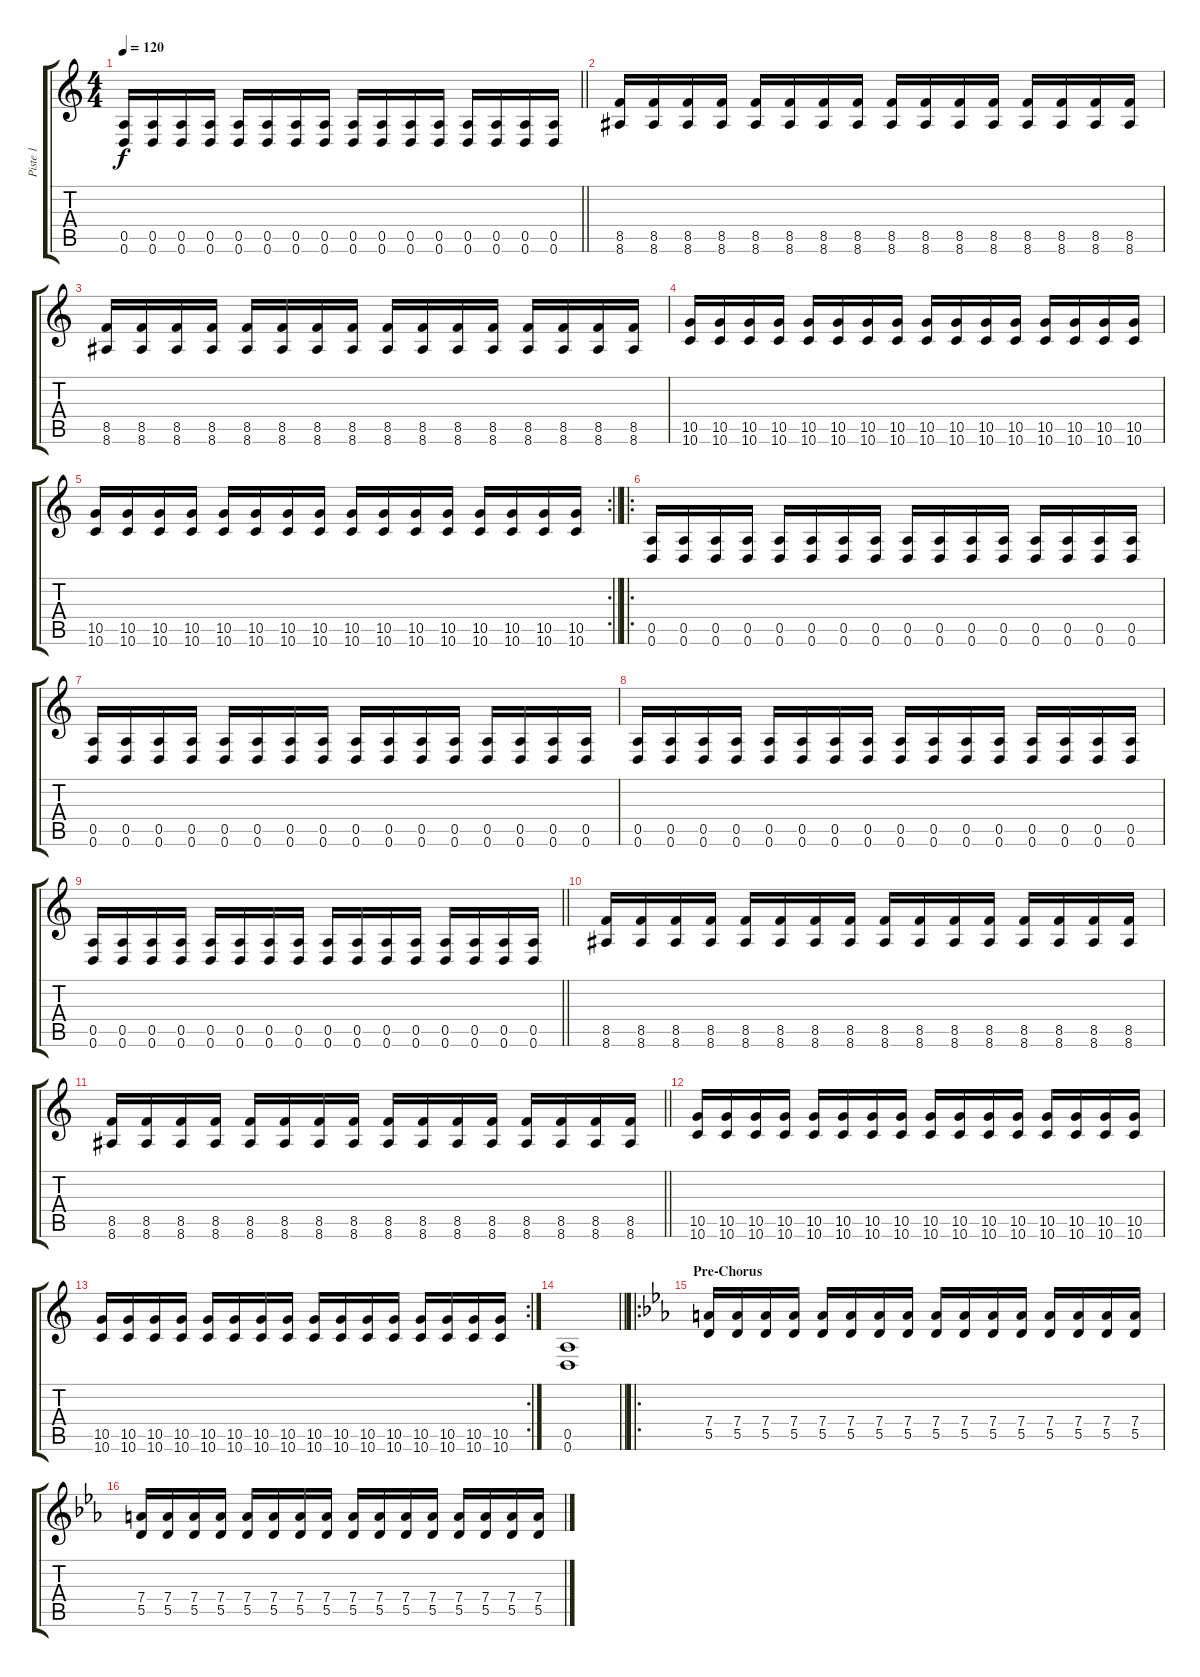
\track ("Piste 1" "Piste 1") {instrument distortionguitar}
\staff {score tabs}
\tuning (E4 B3 G3 D3 A2 D2) {hide}
\ts (4 4)
\tempo 120
\clef g2
\barLineRight lightlight
\ks c
(0.5 0.6).16{dy f} (0.5 0.6).16 (0.5 0.6).16 (0.5 0.6).16 (0.5 0.6).16 (0.5 0.6).16 (0.5 0.6).16 (0.5 0.6).16 (0.5 0.6).16 (0.5 0.6).16 (0.5 0.6).16 (0.5 0.6).16 (0.5 0.6).16 (0.5 0.6).16 (0.5 0.6).16 (0.5 0.6).16 |
(8.5 8.6).16 (8.5 8.6).16 (8.5 8.6).16 (8.5 8.6).16 (8.5 8.6).16 (8.5 8.6).16 (8.5 8.6).16 (8.5 8.6).16 (8.5 8.6).16 (8.5 8.6).16 (8.5 8.6).16 (8.5 8.6).16 (8.5 8.6).16 (8.5 8.6).16 (8.5 8.6).16 (8.5 8.6).16 |
(8.5 8.6).16 (8.5 8.6).16 (8.5 8.6).16 (8.5 8.6).16 (8.5 8.6).16 (8.5 8.6).16 (8.5 8.6).16 (8.5 8.6).16 (8.5 8.6).16 (8.5 8.6).16 (8.5 8.6).16 (8.5 8.6).16 (8.5 8.6).16 (8.5 8.6).16 (8.5 8.6).16 (8.5 8.6).16 |
(10.5 10.6).16 (10.5 10.6).16 (10.5 10.6).16 (10.5 10.6).16 (10.5 10.6).16 (10.5 10.6).16 (10.5 10.6).16 (10.5 10.6).16 (10.5 10.6).16 (10.5 10.6).16 (10.5 10.6).16 (10.5 10.6).16 (10.5 10.6).16 (10.5 10.6).16 (10.5 10.6).16 (10.5 10.6).16 |
\rc 2
\barLineRight lightlight
(10.5 10.6).16 (10.5 10.6).16 (10.5 10.6).16 (10.5 10.6).16 (10.5 10.6).16 (10.5 10.6).16 (10.5 10.6).16 (10.5 10.6).16 (10.5 10.6).16 (10.5 10.6).16 (10.5 10.6).16 (10.5 10.6).16 (10.5 10.6).16 (10.5 10.6).16 (10.5 10.6).16 (10.5 10.6).16 |
\ro
(0.5 0.6).16 (0.5 0.6).16 (0.5 0.6).16 (0.5 0.6).16 (0.5 0.6).16 (0.5 0.6).16 (0.5 0.6).16 (0.5 0.6).16 (0.5 0.6).16 (0.5 0.6).16 (0.5 0.6).16 (0.5 0.6).16 (0.5 0.6).16 (0.5 0.6).16 (0.5 0.6).16 (0.5 0.6).16 |
(0.5 0.6).16 (0.5 0.6).16 (0.5 0.6).16 (0.5 0.6).16 (0.5 0.6).16 (0.5 0.6).16 (0.5 0.6).16 (0.5 0.6).16 (0.5 0.6).16 (0.5 0.6).16 (0.5 0.6).16 (0.5 0.6).16 (0.5 0.6).16 (0.5 0.6).16 (0.5 0.6).16 (0.5 0.6).16 |
(0.5 0.6).16 (0.5 0.6).16 (0.5 0.6).16 (0.5 0.6).16 (0.5 0.6).16 (0.5 0.6).16 (0.5 0.6).16 (0.5 0.6).16 (0.5 0.6).16 (0.5 0.6).16 (0.5 0.6).16 (0.5 0.6).16 (0.5 0.6).16 (0.5 0.6).16 (0.5 0.6).16 (0.5 0.6).16 |
\barLineRight lightlight
(0.5 0.6).16 (0.5 0.6).16 (0.5 0.6).16 (0.5 0.6).16 (0.5 0.6).16 (0.5 0.6).16 (0.5 0.6).16 (0.5 0.6).16 (0.5 0.6).16 (0.5 0.6).16 (0.5 0.6).16 (0.5 0.6).16 (0.5 0.6).16 (0.5 0.6).16 (0.5 0.6).16 (0.5 0.6).16 |
(8.5 8.6).16 (8.5 8.6).16 (8.5 8.6).16 (8.5 8.6).16 (8.5 8.6).16 (8.5 8.6).16 (8.5 8.6).16 (8.5 8.6).16 (8.5 8.6).16 (8.5 8.6).16 (8.5 8.6).16 (8.5 8.6).16 (8.5 8.6).16 (8.5 8.6).16 (8.5 8.6).16 (8.5 8.6).16 |
\barLineRight lightlight
(8.5 8.6).16 (8.5 8.6).16 (8.5 8.6).16 (8.5 8.6).16 (8.5 8.6).16 (8.5 8.6).16 (8.5 8.6).16 (8.5 8.6).16 (8.5 8.6).16 (8.5 8.6).16 (8.5 8.6).16 (8.5 8.6).16 (8.5 8.6).16 (8.5 8.6).16 (8.5 8.6).16 (8.5 8.6).16 |
(10.5 10.6).16 (10.5 10.6).16 (10.5 10.6).16 (10.5 10.6).16 (10.5 10.6).16 (10.5 10.6).16 (10.5 10.6).16 (10.5 10.6).16 (10.5 10.6).16 (10.5 10.6).16 (10.5 10.6).16 (10.5 10.6).16 (10.5 10.6).16 (10.5 10.6).16 (10.5 10.6).16 (10.5 10.6).16 |
\rc 2
(10.5 10.6).16 (10.5 10.6).16 (10.5 10.6).16 (10.5 10.6).16 (10.5 10.6).16 (10.5 10.6).16 (10.5 10.6).16 (10.5 10.6).16 (10.5 10.6).16 (10.5 10.6).16 (10.5 10.6).16 (10.5 10.6).16 (10.5 10.6).16 (10.5 10.6).16 (10.5 10.6).16 (10.5 10.6).16 |
\barLineRight lightlight
(0.5 0.6).1 |
\ro
\section ("" "Pre-Chorus")
\ks eb
(7.4 5.5).16 (7.4 5.5).16 (7.4 5.5).16 (7.4 5.5).16 (7.4 5.5).16 (7.4 5.5).16 (7.4 5.5).16 (7.4 5.5).16 (7.4 5.5).16 (7.4 5.5).16 (7.4 5.5).16 (7.4 5.5).16 (7.4 5.5).16 (7.4 5.5).16 (7.4 5.5).16 (7.4 5.5).16 |
(7.4 5.5).16 (7.4 5.5).16 (7.4 5.5).16 (7.4 5.5).16 (7.4 5.5).16 (7.4 5.5).16 (7.4 5.5).16 (7.4 5.5).16 (7.4 5.5).16 (7.4 5.5).16 (7.4 5.5).16 (7.4 5.5).16 (7.4 5.5).16 (7.4 5.5).16 (7.4 5.5).16 (7.4 5.5).16
